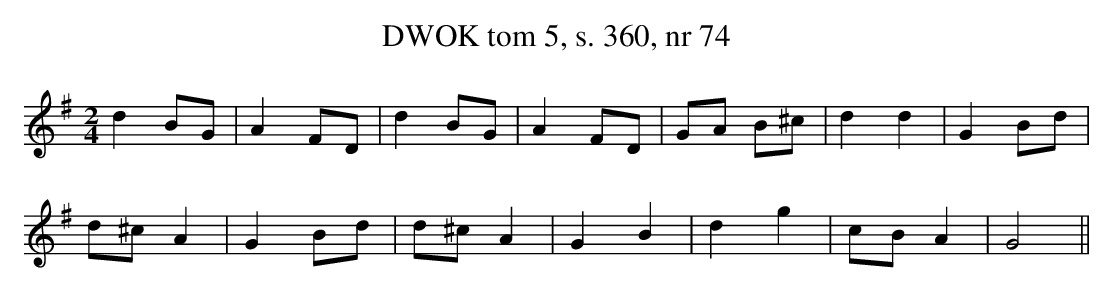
X:1
T: DWOK tom 5, s. 360, nr 74
L: 1/16
M: 2/4
K: G
d4 B2G2 | A4 F2D2 | d4 B2G2 | A4 F2D2 | G2A2 B2^c2 | d4 d4 | G4 B2d2 |
d2^c2 A4 | G4 B2d2 | d2^c2 A4 | G4 B4 | d4 g4 | c2B2 A4 | G8 ||
